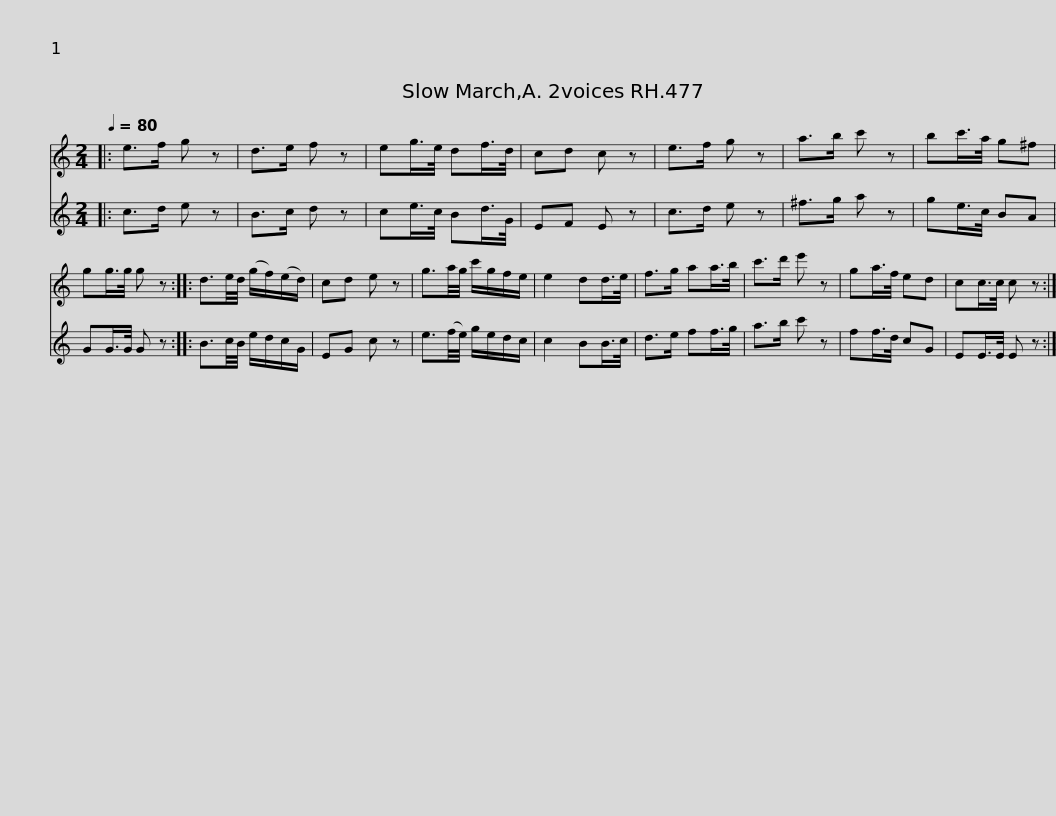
X:1
%%score 1 2
L:1/8
Q:1/4=80
M:2/4
I:linebreak $
K:C
V:1 treble
V:2 treble
V:1
|: e>f g z | d>e f z | eg/>e/ df/>d/ | cd c z | e>f g z | %5
 a>b c' z | bc'/>a/ g^f |$ gg/>g/ g z :: d3/2e/4d/4 (g/f/)(e/d/) | cd e z | %10
 g3/2a/4g/4 c'/g/f/e/ | e2 dd/>e/ | f>g aa/>b/ | c'>d' e' z | ga/>f/ ed |$ %15
 cc/>c/ c z :| %16
V:2
|: c>d e z | B>c d z | ce/>c/ Bd/>G/ | EF E z | c>d e z | %5
 ^f>g a z | ge/>c/ BA |$ GG/>G/ G z :: B3/2c/4B/4 e/d/c/G/ | EG c z | %10
 e3/2(f/4e/4) g/e/d/c/ | c2 BB/>c/ | d>e ff/>g/ | a>b c' z | ff/>d/ cG |$ %15
 EE/>E/ E z :| %16
